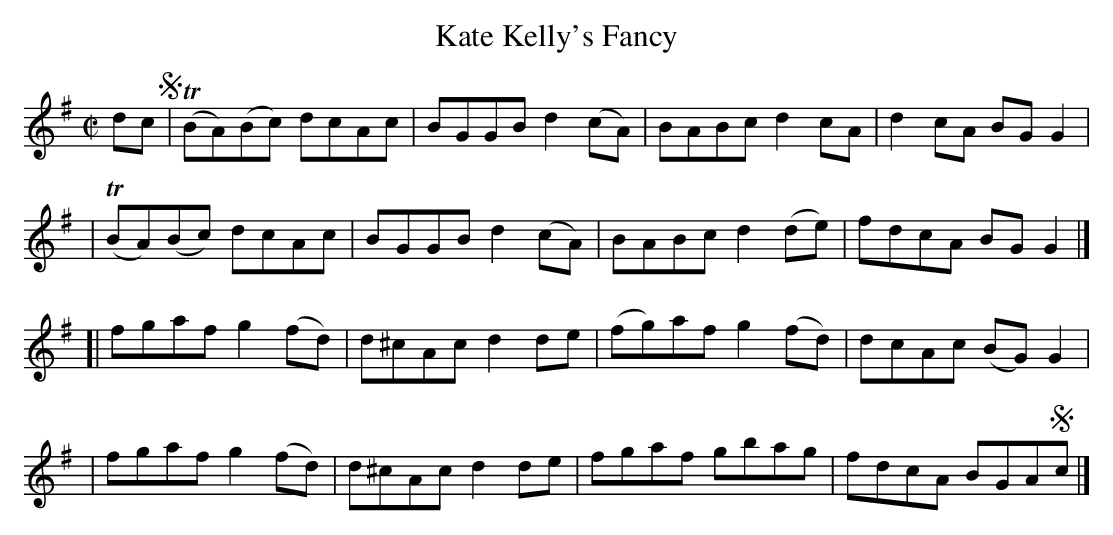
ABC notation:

X:1
T: Kate Kelly's Fancy
M: C|
L: 1/8
K: G
dc !segno!\
| T(BA)(Bc) dcAc | BGGB d2(cA) | BABc d2cA | d2cA BGG2 |
| T(BA)(Bc) dcAc | BGGB d2(cA) | BABc d2(de) | fdcA BGG2 |]
[| fgaf g2(fd) | d^cAc d2de | (fg)af g2(fd) | dcAc (BG)G2 |
|  fgaf g2(fd) | d^cAc d2de | fgaf gbag | fdcA BGA!segno!c |]
